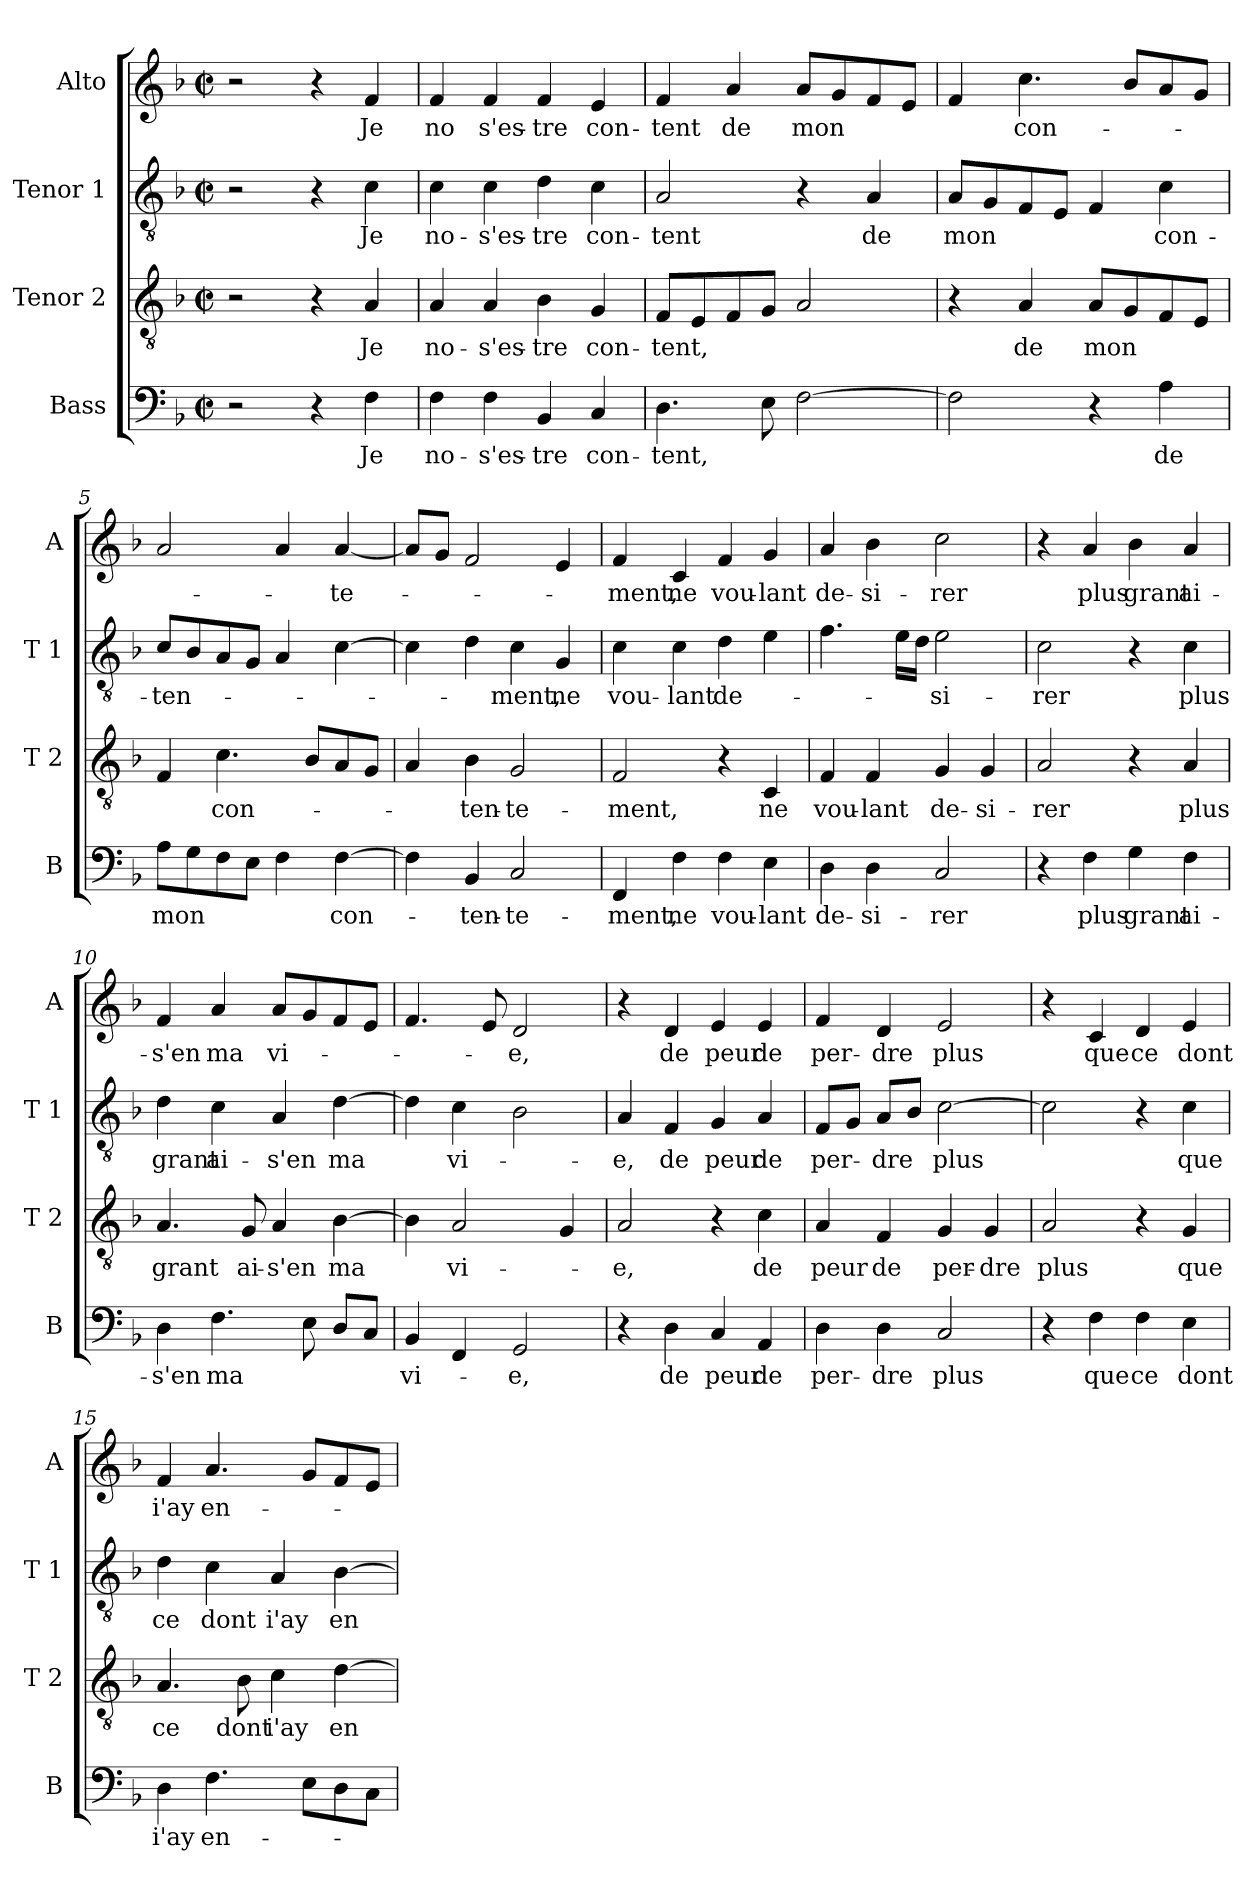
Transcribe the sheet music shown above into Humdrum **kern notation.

**kern	**text	**kern	**text	**kern	**text	**kern	**text
*part4	*part4	*part3	*part3	*part2	*part2	*part1	*part1
*staff4	*staff4	*staff3	*staff3	*staff2	*staff2	*staff1	*staff1
*I"Bass	*	*I"Tenor 2	*	*I"Tenor 1	*	*I"Alto	*
*I'B	*	*I'T 2	*	*I'T 1	*	*I'A	*
*clefF4	*	*clefGv2	*	*clefGv2	*	*clefG2	*
*k[b-]	*	*k[b-]	*	*k[b-]	*	*k[b-]	*
*F:	*	*F:	*	*F:	*	*F:	*
*M2/2	*	*M2/2	*	*M2/2	*	*M2/2	*
*met(c|)	*	*met(c|)	*	*met(c|)	*	*met(c|)	*
=1	=1	=1	=1	=1	=1	=1	=1
2r	.	2r	.	2r	.	2r	.
4r	.	4r	.	4r	.	4r	.
!	!LO:LY:b	!	!LO:LY:b	!	!LO:LY:b	!	!LO:LY:b
4F\	Je	4A/	Je	4c\	Je	4f/	Je
=2	=2	=2	=2	=2	=2	=2	=2
!	!LO:LY:b	!	!LO:LY:b	!	!LO:LY:b	!	!LO:LY:b
4F\	no-	4A/	no-	4c\	no-	4f/	no
!	!LO:LY:b	!	!LO:LY:b	!	!LO:LY:b	!	!LO:LY:b
4F\	-s'es-	4A/	-s'es-	4c\	-s'es-	4f/	s'es-
!	!LO:LY:b	!	!LO:LY:b	!	!LO:LY:b	!	!LO:LY:b
4BB-/	-tre	4B-\	-tre	4d\	-tre	4f/	-tre
!	!LO:LY:b	!	!LO:LY:b	!	!LO:LY:b	!	!LO:LY:b
4C/	con-	4G/	con-	4c\	con-	4e/	con-
=3	=3	=3	=3	=3	=3	=3	=3
!	!LO:LY:b	!	!LO:LY:b	!	!LO:LY:b	!	!LO:LY:b
4.D\	-tent,	8F/L	-tent,	2A/	-tent	4f/	-tent
.	.	8E/	.	.	.	.	.
!	!	!	!	!	!	!	!LO:LY:b
.	.	8F/	.	.	.	4a/	de
8E\	.	8G/J	.	.	.	.	.
!	!	!	!	!	!	!	!LO:LY:b
[2F\	.	2A/	.	4r	.	8a/L	mon
.	.	.	.	.	.	8g/	.
!	!	!	!	!	!LO:LY:b	!	!
.	.	.	.	4A/	de	8f/	.
.	.	.	.	.	.	8e/J	.
=4	=4	=4	=4	=4	=4	=4	=4
!	!	!	!	!	!LO:LY:b	!	!
2F\]	.	4r	.	8A/L	mon	4f/	.
.	.	.	.	8G/	.	.	.
!	!	!	!LO:LY:b	!	!	!	!LO:LY:b
.	.	4A/	de	8F/	.	4.cc\	con-
.	.	.	.	8E/J	.	.	.
!	!	!	!LO:LY:b	!	!	!	!
4r	.	8A/L	mon	4F/	.	.	.
.	.	8G/	.	.	.	8b-/L	.
!	!LO:LY:b	!	!	!	!LO:LY:b	!	!
4A\	de	8F/	.	4c\	con-	8a/	.
.	.	8E/J	.	.	.	8g/J	.
=5	=5	=5	=5	=5	=5	=5	=5
!	!LO:LY:b	!	!	!	!LO:LY:b	!	!
8A\L	mon	4F/	.	8c/L	-ten-	2a/	.
8G\	.	.	.	8B-/	.	.	.
!	!	!	!LO:LY:b	!	!	!	!
8F\	.	4.c\	con-	8A/	.	.	.
8E\J	.	.	.	8G/J	.	.	.
4F\	.	.	.	4A/	.	4a/	.
.	.	8B-/L	.	.	.	.	.
!	!LO:LY:b	!	!	!	!	!	!LO:LY:b
[4F\	con-	8A/	.	[4c\	.	[4a/	-te-
.	.	8G/J	.	.	.	.	.
!!LO:LB:g=z
=6	=6	=6	=6	=6	=6	=6	=6
4F\]	.	4A/	.	4c\]	.	8a/L]	.
.	.	.	.	.	.	8g/J	.
!	!LO:LY:b	!	!LO:LY:b	!	!	!	!
4BB-/	-ten-	4B-\	-ten-	4d\	.	2f/	.
!	!LO:LY:b	!	!LO:LY:b	!	!LO:LY:b	!	!
2C/	-te-	2G/	-te-	4c\	-ment,	.	.
!	!	!	!	!	!LO:LY:b	!	!
.	.	.	.	4G/	ne	4e/	.
=7	=7	=7	=7	=7	=7	=7	=7
!	!LO:LY:b	!	!LO:LY:b	!	!LO:LY:b	!	!LO:LY:b
4FF/	-ment,	2F/	-ment,	4c\	vou-	4f/	-ment,
!	!LO:LY:b	!	!	!	!LO:LY:b	!	!LO:LY:b
4F\	ne	.	.	4c\	-lant	4c/	ne
!	!LO:LY:b	!	!	!	!LO:LY:b	!	!LO:LY:b
4F\	vou-	4r	.	4d\	de-	4f/	vou-
!	!LO:LY:b	!	!LO:LY:b	!	!	!	!LO:LY:b
4E\	-lant	4C/	ne	4e\	.	4g/	-lant
=8	=8	=8	=8	=8	=8	=8	=8
!	!LO:LY:b	!	!LO:LY:b	!	!	!	!LO:LY:b
4D\	de-	4F/	vou-	4.f\	.	4a/	de-
!	!LO:LY:b	!	!LO:LY:b	!	!	!	!LO:LY:b
4D\	-si-	4F/	-lant	.	.	4b-\	-si-
.	.	.	.	16e\LL	.	.	.
.	.	.	.	16d\JJ	.	.	.
!	!LO:LY:b	!	!LO:LY:b	!	!LO:LY:b	!	!LO:LY:b
2C/	-rer	4G/	de-	2e\	-si-	2cc\	-rer
!	!	!	!LO:LY:b	!	!	!	!
.	.	4G/	-si-	.	.	.	.
=9	=9	=9	=9	=9	=9	=9	=9
!	!	!	!LO:LY:b	!	!LO:LY:b	!	!
4r	.	2A/	-rer	2c\	-rer	4r	.
!	!LO:LY:b	!	!	!	!	!	!LO:LY:b
4F\	plus	.	.	.	.	4a/	plus
!	!LO:LY:b	!	!	!	!	!	!LO:LY:b
4G\	grant	4r	.	4r	.	4b-\	grant
!	!LO:LY:b	!	!LO:LY:b	!	!LO:LY:b	!	!LO:LY:b
4F\	ai-	4A/	plus	4c\	plus	4a/	ai-
=10	=10	=10	=10	=10	=10	=10	=10
!	!LO:LY:b	!	!LO:LY:b	!	!LO:LY:b	!	!LO:LY:b
4D\	-s'en	4.A/	grant	4d\	grant	4f/	-s'en
!	!LO:LY:b	!	!	!	!LO:LY:b	!	!LO:LY:b
4.F\	ma	.	.	4c\	ai-	4a/	ma
!	!	!	!LO:LY:b	!	!	!	!
.	.	8G/	ai-	.	.	.	.
!	!	!	!LO:LY:b	!	!LO:LY:b	!	!LO:LY:b
.	.	4A/	-s'en	4A/	-s'en	8a/L	vi-
8E\	.	.	.	.	.	8g/	.
!	!	!	!LO:LY:b	!	!LO:LY:b	!	!
8D/L	.	[4B-\	ma	[4d\	ma	8f/	.
8C/J	.	.	.	.	.	8e/J	.
=11	=11	=11	=11	=11	=11	=11	=11
!	!LO:LY:b	!	!	!	!	!	!
4BB-/	vi-	4B-\]	.	4d\]	.	4.f/	.
!	!	!	!LO:LY:b	!	!LO:LY:b	!	!
4FF/	.	2A/	vi-	4c\	vi-	.	.
.	.	.	.	.	.	8e/	.
!	!LO:LY:b	!	!	!	!	!	!LO:LY:b
2GG/	-e,	.	.	2B-\	.	2d/	-e,
.	.	4G/	.	.	.	.	.
!!LO:PB:g=z
=12	=12	=12	=12	=12	=12	=12	=12
!	!	!	!LO:LY:b	!	!LO:LY:b	!	!
4r	.	2A/	-e,	4A/	-e,	4r	.
!	!LO:LY:b	!	!	!	!LO:LY:b	!	!LO:LY:b
4D\	de	.	.	4F/	de	4d/	de
!	!LO:LY:b	!	!	!	!LO:LY:b	!	!LO:LY:b
4C/	peur	4r	.	4G/	peur	4e/	peur
!	!LO:LY:b	!	!LO:LY:b	!	!LO:LY:b	!	!LO:LY:b
4AA/	de	4c\	de	4A/	de	4e/	de
=13	=13	=13	=13	=13	=13	=13	=13
!	!LO:LY:b	!	!LO:LY:b	!	!LO:LY:b	!	!LO:LY:b
4D\	per-	4A/	peur	8F/L	per-	4f/	per-
.	.	.	.	8G/J	.	.	.
!	!LO:LY:b	!	!LO:LY:b	!	!LO:LY:b	!	!LO:LY:b
4D\	-dre	4F/	de	8A/L	-dre	4d/	-dre
.	.	.	.	8B-/J	.	.	.
!	!LO:LY:b	!	!LO:LY:b	!	!LO:LY:b	!	!LO:LY:b
2C/	plus	4G/	per-	[2c\	plus	2e/	plus
!	!	!	!LO:LY:b	!	!	!	!
.	.	4G/	-dre	.	.	.	.
=14	=14	=14	=14	=14	=14	=14	=14
!	!	!	!LO:LY:b	!	!	!	!
4r	.	2A/	plus	2c\]	.	4r	.
!	!LO:LY:b	!	!	!	!	!	!LO:LY:b
4F\	que	.	.	.	.	4c/	que
!	!LO:LY:b	!	!	!	!	!	!LO:LY:b
4F\	ce	4r	.	4r	.	4d/	ce
!	!LO:LY:b	!	!LO:LY:b	!	!LO:LY:b	!	!LO:LY:b
4E\	dont	4G/	que	4c\	que	4e/	dont
=15	=15	=15	=15	=15	=15	=15	=15
!	!LO:LY:b	!	!LO:LY:b	!	!LO:LY:b	!	!LO:LY:b
4D\	i'ay	4.A/	ce	4d\	ce	4f/	i'ay
!	!LO:LY:b	!	!	!	!LO:LY:b	!	!LO:LY:b
4.F\	en-	.	.	4c\	dont	4.a/	en-
!	!	!	!LO:LY:b	!	!	!	!
.	.	8B-\	dont	.	.	.	.
!	!	!	!LO:LY:b	!	!LO:LY:b	!	!
.	.	4c\	i'ay	4A/	i'ay	.	.
8E\L	.	.	.	.	.	8g/L	.
!	!	!	!LO:LY:b	!	!LO:LY:b	!	!
8D\	.	[4d\	en-	[4B-\	en-	8f/	.
8C\J	.	.	.	.	.	8e/J	.
=	=	=	=	=	=	=	=
*-	*-	*-	*-	*-	*-	*-	*-
